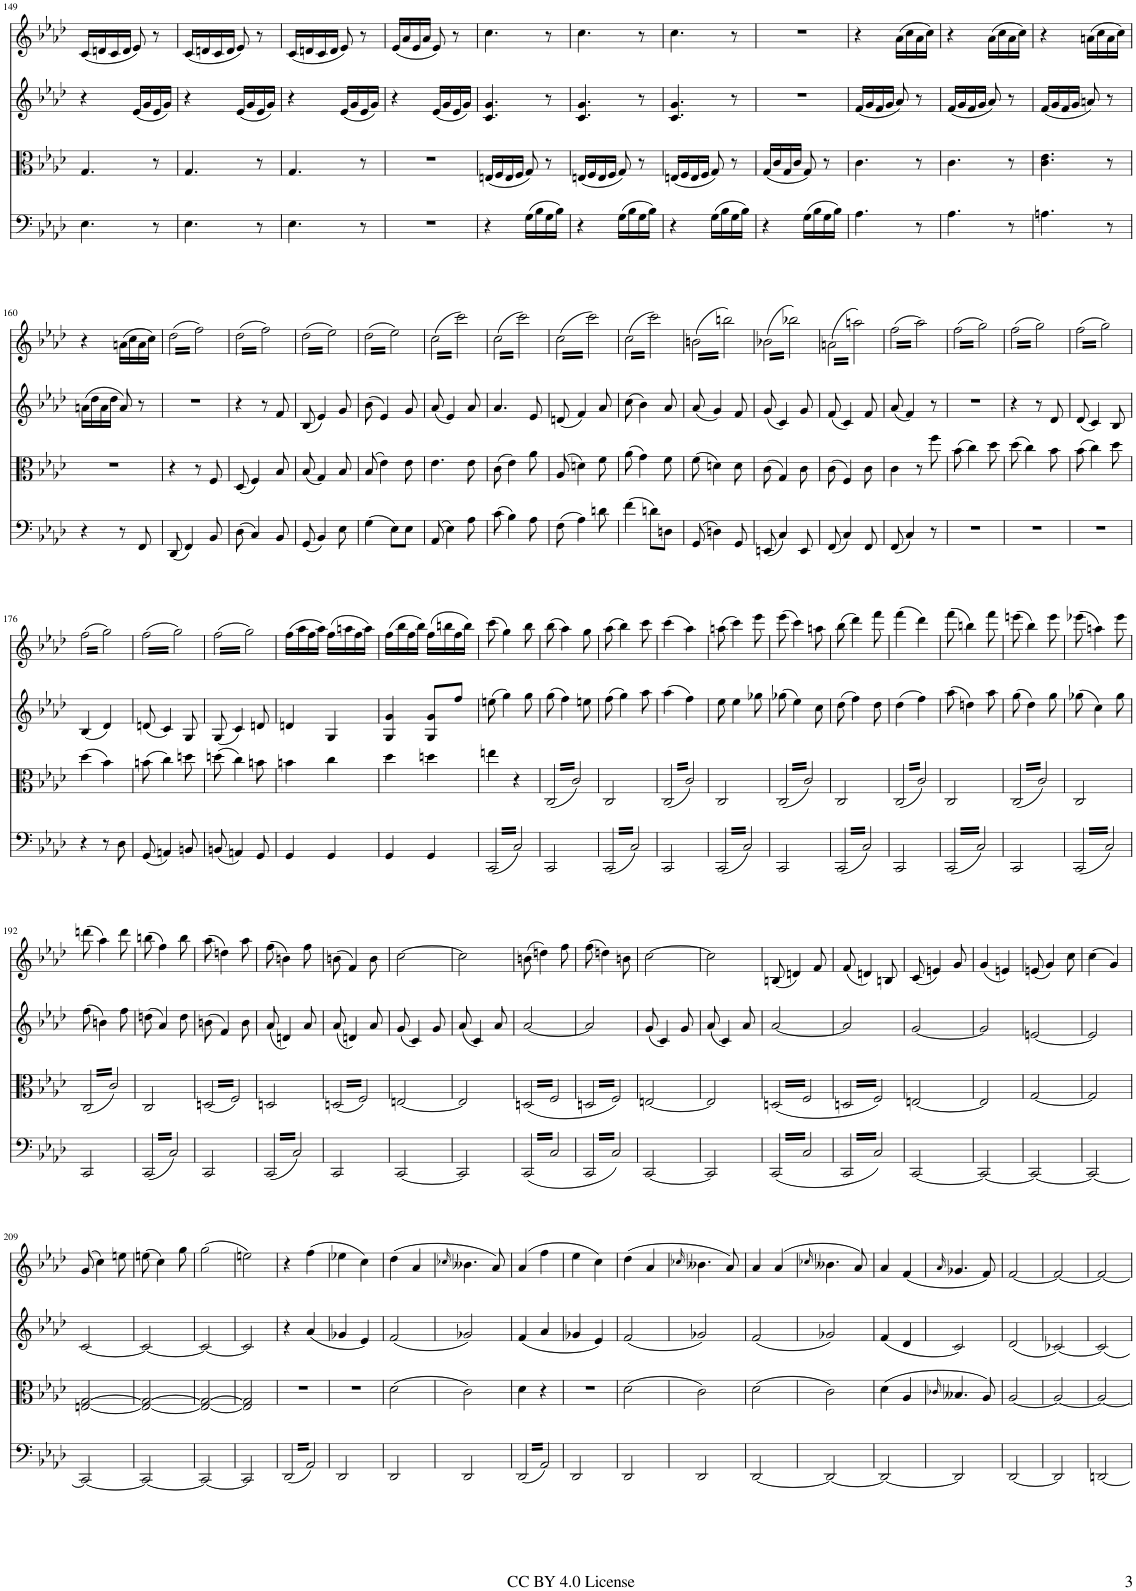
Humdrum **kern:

**kern	**kern	**kern	**kern
*part4	*part3	*part2	*part1
*staff4	*staff3	*staff2	*staff1
*I"Cello	*I"Viola	*I"Violin II	*I"Violin I
*	*I'Vla	*I'Vln	*I'Vln
!!LO:PB:g=z
*clefF4	*clefC3	*clefG2	*clefG2
*k[b-e-a-d-]	*k[b-e-a-d-]	*k[b-e-a-d-]	*k[b-e-a-d-]
*M2/4	*M2/4	*M2/4	*M2/4
=149	=149	=149	=149
4.E-\	4.G/	4r	(16c/LL
.	.	.	16dn/
.	.	.	16c/
.	.	.	16d/JJ
.	.	(16e-/LL	8e-/)
.	.	16g/	.
8r	8r	16e-/	8r
.	.	16g/JJ)	.
=150	=150	=150	=150
4.E-\	4.G/	4r	(16c/LL
.	.	.	16dn/
.	.	.	16c/
.	.	.	16d/JJ
.	.	(16e-/LL	8e-/)
.	.	16g/	.
8r	8r	16e-/	8r
.	.	16g/JJ)	.
=151	=151	=151	=151
4.E-\	4.G/	4r	(16c/LL
.	.	.	16dn/
.	.	.	16c/
.	.	.	16d/JJ
.	.	(16e-/LL	8e-/)
.	.	16g/	.
8r	8r	16e-/	8r
.	.	16g/JJ)	.
=152	=152	=152	=152
2r	2r	4r	(16e-/LL
.	.	.	16a-/
.	.	.	16e-/
.	.	.	16a-/JJ
.	.	(16e-/LL	8e-/)
.	.	16g/	.
.	.	16e-/	8r
.	.	16g/JJ)	.
=153	=153	=153	=153
4r	(16En/LL	4.c/ 4.g/	4.cc\
.	16F/	.	.
.	16E/	.	.
.	16F/JJ	.	.
(16G\LL	8G/)	.	.
16B-\	.	.	.
16G\	8r	8r	8r
16B-\JJ)	.	.	.
=154	=154	=154	=154
4r	(16En/LL	4.c/ 4.g/	4.cc\
.	16F/	.	.
.	16E/	.	.
.	16F/JJ	.	.
(16G\LL	8G/)	.	.
16B-\	.	.	.
16G\	8r	8r	8r
16B-\JJ)	.	.	.
=155	=155	=155	=155
4r	(16En/LL	4.c/ 4.g/	4.cc\
.	16F/	.	.
.	16E/	.	.
.	16F/JJ	.	.
(16G\LL	8G/)	.	.
16B-\	.	.	.
16G\	8r	8r	8r
16B-\JJ)	.	.	.
=156	=156	=156	=156
4r	(16G/LL	2r	2r
.	16c/	.	.
.	16G/	.	.
.	16c/JJ	.	.
(16G\LL	8G/)	.	.
16B-\	.	.	.
16G\	8r	.	.
16B-\JJ)	.	.	.
=157	=157	=157	=157
4.A-\	4.c\	(16f/LL	4r
.	.	16g/	.
.	.	16f/	.
.	.	16g/JJ	.
.	.	8a-/)	(16a-\LL
.	.	.	16cc\
8r	8r	8r	16a-\
.	.	.	16cc\JJ)
=158	=158	=158	=158
4.A-\	4.c\	(16f/LL	4r
.	.	16g/	.
.	.	16f/	.
.	.	16g/JJ	.
.	.	8a-/)	(16a-\LL
.	.	.	16cc\
8r	8r	8r	16a-\
.	.	.	16cc\JJ)
=159	=159	=159	=159
4.An\	4.c\ 4.e-\	(16f/LL	4r
.	.	16g/	.
.	.	16f/	.
.	.	16g/JJ	.
.	.	8an/)	(16an\LL
.	.	.	16cc\
8r	8r	8r	16a\
.	.	.	16cc\JJ)
!!LO:LB:g=z
=160	=160	=160	=160
4r	2r	(16an\LL	4r
.	.	16dd-\	.
.	.	16a\	.
.	.	16dd-\JJ	.
8r	.	8a/)	(16an\LL
.	.	.	16cc\
8FF/	.	8r	16a\
.	.	.	16cc\JJ)
=161	=161	=161	=161
*	*	*	*tremolo
(8DD-/	4r	2r	(32dd-\LLL
.	.	.	32ff\)
.	.	.	32dd-\
.	.	.	32ff\)
4FF/)	.	.	32dd-\
.	.	.	32ff\)
.	.	.	32dd-\
.	.	.	32ff\)
.	8r	.	32dd-\
.	.	.	32ff\)
.	.	.	32dd-\
.	.	.	32ff\)
8BB-/	8F/	.	32dd-\
.	.	.	32ff\)
.	.	.	32dd-\
.	.	.	32ff\)JJJ
=162	=162	=162	=162
(8D-\	(8D-/	4r	(32dd-\LLL
.	.	.	32ff\)
.	.	.	32dd-\
.	.	.	32ff\)
4C/)	4F/)	.	32dd-\
.	.	.	32ff\)
.	.	.	32dd-\
.	.	.	32ff\)
.	.	8r	32dd-\
.	.	.	32ff\)
.	.	.	32dd-\
.	.	.	32ff\)
8BB-/	8B-/	8f/	32dd-\
.	.	.	32ff\)
.	.	.	32dd-\
.	.	.	32ff\)JJJ
=163	=163	=163	=163
(8GG/	(8B-/	(8B-/	(32dd-\LLL
.	.	.	32ee-\)
.	.	.	32dd-\
.	.	.	32ee-\)
4BB-/)	4G/)	4e-/)	32dd-\
.	.	.	32ee-\)
.	.	.	32dd-\
.	.	.	32ee-\)
.	.	.	32dd-\
.	.	.	32ee-\)
.	.	.	32dd-\
.	.	.	32ee-\)
8E-\	8B-/	8g/	32dd-\
.	.	.	32ee-\)
.	.	.	32dd-\
.	.	.	32ee-\)JJJ
=164	=164	=164	=164
(4G\	(8B-/	(8b-\	(32dd-\LLL
.	.	.	32ee-\)
.	.	.	32dd-\
.	.	.	32ee-\)
.	4e-\)	4e-/)	32dd-\
.	.	.	32ee-\)
.	.	.	32dd-\
.	.	.	32ee-\)
8E-\L)	.	.	32dd-\
.	.	.	32ee-\)
.	.	.	32dd-\
.	.	.	32ee-\)
8E-\J	8e-\	8g/	32dd-\
.	.	.	32ee-\)
.	.	.	32dd-\
.	.	.	32ee-\)JJJ
=165	=165	=165	=165
(8AA-/	4.e-\	(8a-/	(32cc\LLL
.	.	.	32ccc\)
.	.	.	32cc\
.	.	.	32ccc\)
4E-\)	.	4e-/)	32cc\
.	.	.	32ccc\)
.	.	.	32cc\
.	.	.	32ccc\)
.	.	.	32cc\
.	.	.	32ccc\)
.	.	.	32cc\
.	.	.	32ccc\)
8A-\	8e-\	8a-/	32cc\
.	.	.	32ccc\)
.	.	.	32cc\
.	.	.	32ccc\)JJJ
=166	=166	=166	=166
(8c\	(8c\	4.a-/	(32cc\LLL
.	.	.	32ccc\)
.	.	.	32cc\
.	.	.	32ccc\)
4B-\)	4e-\)	.	32cc\
.	.	.	32ccc\)
.	.	.	32cc\
.	.	.	32ccc\)
.	.	.	32cc\
.	.	.	32ccc\)
.	.	.	32cc\
.	.	.	32ccc\)
8A-\	8a-\	8e-/	32cc\
.	.	.	32ccc\)
.	.	.	32cc\
.	.	.	32ccc\)JJJ
=167	=167	=167	=167
(8F\	(8A-/	(8dn/	(32cc\LLL
.	.	.	32ccc\)
.	.	.	32cc\
.	.	.	32ccc\)
4A-\)	4dn\)	4f/)	32cc\
.	.	.	32ccc\)
.	.	.	32cc\
.	.	.	32ccc\)
.	.	.	32cc\
.	.	.	32ccc\)
.	.	.	32cc\
.	.	.	32ccc\)
8dn\	8f\	8a-/	32cc\
.	.	.	32ccc\)
.	.	.	32cc\
.	.	.	32ccc\)JJJ
=168	=168	=168	=168
(4f\	(8a-\	(8cc\	(32cc\LLL
.	.	.	32ccc\)
.	.	.	32cc\
.	.	.	32ccc\)
.	4g\)	4b-\)	32cc\
.	.	.	32ccc\)
.	.	.	32cc\
.	.	.	32ccc\)
8dn\L)	.	.	32cc\
.	.	.	32ccc\)
.	.	.	32cc\
.	.	.	32ccc\)
8Dn\J	8f\	8a-/	32cc\
.	.	.	32ccc\)
.	.	.	32cc\
.	.	.	32ccc\)JJJ
=169	=169	=169	=169
(8GG/	(8f\	(8a-/	(32bn\LLL
.	.	.	32bbn\)
.	.	.	32bn\
.	.	.	32bbn\)
4Dn\)	4dn\)	4g/)	32bn\
.	.	.	32bbn\)
.	.	.	32bn\
.	.	.	32bbn\)
.	.	.	32bn\
.	.	.	32bbn\)
.	.	.	32bn\
.	.	.	32bbn\)
8GG/	8d\	8f/	32bn\
.	.	.	32bbn\)
.	.	.	32bn\
.	.	.	32bbn\)JJJ
=170	=170	=170	=170
(8EEn/	(8c\	(8g/	(32b-X\LLL
.	.	.	32bb-X\)
.	.	.	32b-X\
.	.	.	32bb-X\)
4C/)	4G/)	4c/)	32b-X\
.	.	.	32bb-X\)
.	.	.	32b-X\
.	.	.	32bb-X\)
.	.	.	32b-X\
.	.	.	32bb-X\)
.	.	.	32b-X\
.	.	.	32bb-X\)
8EE/	8c\	8g/	32b-X\
.	.	.	32bb-X\)
.	.	.	32b-X\
.	.	.	32bb-X\)JJJ
=171	=171	=171	=171
(8FF/	(8c\	(8f/	(32an\LLL
.	.	.	32aan\)
.	.	.	32an\
.	.	.	32aan\)
4C/)	4F/)	4c/)	32an\
.	.	.	32aan\)
.	.	.	32an\
.	.	.	32aan\)
.	.	.	32an\
.	.	.	32aan\)
.	.	.	32an\
.	.	.	32aan\)
8FF/	8c\	8f/	32an\
.	.	.	32aan\)
.	.	.	32an\
.	.	.	32aan\)JJJ
=172	=172	=172	=172
(8FF/	4c\	(8a-/	(32ff\LLL
.	.	.	32aa-\)
.	.	.	32ff\
.	.	.	32aa-\)
4C/)	.	4f/)	32ff\
.	.	.	32aa-\)
.	.	.	32ff\
.	.	.	32aa-\)
.	8r	.	32ff\
.	.	.	32aa-\)
.	.	.	32ff\
.	.	.	32aa-\)
8r	8ff\	8r	32ff\
.	.	.	32aa-\)
.	.	.	32ff\
.	.	.	32aa-\)JJJ
=173	=173	=173	=173
2r	(8b-\	2r	(32ff\LLL
.	.	.	32gg\)
.	.	.	32ff\
.	.	.	32gg\)
.	4cc\)	.	32ff\
.	.	.	32gg\)
.	.	.	32ff\
.	.	.	32gg\)
.	.	.	32ff\
.	.	.	32gg\)
.	.	.	32ff\
.	.	.	32gg\)
.	8dd-\	.	32ff\
.	.	.	32gg\)
.	.	.	32ff\
.	.	.	32gg\)JJJ
=174	=174	=174	=174
2r	(8dd-\	4r	(32ff\LLL
.	.	.	32gg\)
.	.	.	32ff\
.	.	.	32gg\)
.	4cc\)	.	32ff\
.	.	.	32gg\)
.	.	.	32ff\
.	.	.	32gg\)
.	.	8r	32ff\
.	.	.	32gg\)
.	.	.	32ff\
.	.	.	32gg\)
.	8b-\	8d-/	32ff\
.	.	.	32gg\)
.	.	.	32ff\
.	.	.	32gg\)JJJ
=175	=175	=175	=175
2r	(8b-\	(8d-/	(32ff\LLL
.	.	.	32gg\)
.	.	.	32ff\
.	.	.	32gg\)
.	4cc\)	4c/)	32ff\
.	.	.	32gg\)
.	.	.	32ff\
.	.	.	32gg\)
.	.	.	32ff\
.	.	.	32gg\)
.	.	.	32ff\
.	.	.	32gg\)
.	8dd-\	8B-/	32ff\
.	.	.	32gg\)
.	.	.	32ff\
.	.	.	32gg\)JJJ
!!LO:LB:g=z
=176	=176	=176	=176
4r	(4dd-\	(4B-/	(32ff\LLL
.	.	.	32gg\)
.	.	.	32ff\
.	.	.	32gg\)
.	.	.	32ff\
.	.	.	32gg\)
.	.	.	32ff\
.	.	.	32gg\)
8r	4b-\)	4d-/)	32ff\
.	.	.	32gg\)
.	.	.	32ff\
.	.	.	32gg\)
8D-\	.	.	32ff\
.	.	.	32gg\)
.	.	.	32ff\
.	.	.	32gg\)JJJ
=177	=177	=177	=177
(8GG/	(8bn\	(8dn/	(32ff\LLL
.	.	.	32gg\)
.	.	.	32ff\
.	.	.	32gg\)
4AAn/)	4cc\)	4c/)	32ff\
.	.	.	32gg\)
.	.	.	32ff\
.	.	.	32gg\)
.	.	.	32ff\
.	.	.	32gg\)
.	.	.	32ff\
.	.	.	32gg\)
8BBn/	8ddn\	8G/	32ff\
.	.	.	32gg\)
.	.	.	32ff\
.	.	.	32gg\)JJJ
=178	=178	=178	=178
(8BBn/	(8ddn\	(8G/	(32ff\LLL
.	.	.	32gg\)
.	.	.	32ff\
.	.	.	32gg\)
4AAn/)	4cc\)	4c/)	32ff\
.	.	.	32gg\)
.	.	.	32ff\
.	.	.	32gg\)
.	.	.	32ff\
.	.	.	32gg\)
.	.	.	32ff\
.	.	.	32gg\)
8GG/	8bn\	8dn/	32ff\
.	.	.	32gg\)
.	.	.	32ff\
.	.	.	32gg\)JJJ
*	*	*	*Xtremolo
=179	=179	=179	=179
4GG/	4bn\	4dn/	(16ff\LL
.	.	.	.
.	.	.	16aa-\
.	.	.	.
.	.	.	16ff\
.	.	.	.
.	.	.	16aa-\JJ)
.	.	.	.
4GG/	4cc\	4G/	(16ff\LL
.	.	.	16aan\
.	.	.	16ff\
.	.	.	16aa\JJ)
=180	=180	=180	=180
4GG/	4dd-\	4G/ 4g/	(16ff\LL
.	.	.	16bb-\
.	.	.	16ff\
.	.	.	16bb-\JJ)
4GG/	4ddn\	8G/ 8g/L	(16ff\LL
.	.	.	16bbn\
.	.	8ff/J	16ff\
.	.	.	16bb\JJ)
=181	=181	=181	=181
*tremolo	*	*	*
(32CC/LLL	4een\	(8een\	(8ccc\
32C/)	.	.	.
32CC/	.	.	.
32C/)	.	.	.
32CC/	.	4gg\)	4gg\)
32C/)	.	.	.
32CC/	.	.	.
32C/)	.	.	.
32CC/	4r	.	.
32C/)	.	.	.
32CC/	.	.	.
32C/)	.	.	.
32CC/	.	8gg\	8bb-\
32C/)	.	.	.
32CC/	.	.	.
32C/)JJJ	.	.	.
*Xtremolo	*	*	*
=182	=182	=182	=182
*	*tremolo	*	*
2CC/	(32C/LLL	(8gg\	(8bb-\
.	32c/)	.	.
.	32C/	.	.
.	32c/)	.	.
.	32C/	4ff\)	4aa-\)
.	32c/)	.	.
.	32C/	.	.
.	32c/)	.	.
.	32C/	.	.
.	32c/)	.	.
.	32C/	.	.
.	32c/)	.	.
.	32C/	8een\	8gg\
.	32c/)	.	.
.	32C/	.	.
.	32c/)JJJ	.	.
*	*Xtremolo	*	*
=183	=183	=183	=183
*tremolo	*	*	*
(32CC/LLL	2C/	(8ff\	(8aa-\
32C/)	.	.	.
32CC/	.	.	.
32C/)	.	.	.
32CC/	.	4gg\)	4bb-\)
32C/)	.	.	.
32CC/	.	.	.
32C/)	.	.	.
32CC/	.	.	.
32C/)	.	.	.
32CC/	.	.	.
32C/)	.	.	.
32CC/	.	8aa-\	8ccc\
32C/)	.	.	.
32CC/	.	.	.
32C/)JJJ	.	.	.
*Xtremolo	*	*	*
=184	=184	=184	=184
*	*tremolo	*	*
2CC/	(32C/LLL	(4aa-\	(4ccc\
.	32c/)	.	.
.	32C/	.	.
.	32c/)	.	.
.	32C/	.	.
.	32c/)	.	.
.	32C/	.	.
.	32c/)	.	.
.	32C/	4ff\)	4aa-\)
.	32c/)	.	.
.	32C/	.	.
.	32c/)	.	.
.	32C/	.	.
.	32c/)	.	.
.	32C/	.	.
.	32c/)JJJ	.	.
*	*Xtremolo	*	*
=185	=185	=185	=185
*tremolo	*	*	*
(32CC/LLL	2C/	8ee-\	(8aan\
32C/)	.	.	.
32CC/	.	.	.
32C/)	.	.	.
32CC/	.	4ee-\	4ccc\)
32C/)	.	.	.
32CC/	.	.	.
32C/)	.	.	.
32CC/	.	.	.
32C/)	.	.	.
32CC/	.	.	.
32C/)	.	.	.
32CC/	.	8gg-X\	8eee-\
32C/)	.	.	.
32CC/	.	.	.
32C/)JJJ	.	.	.
*Xtremolo	*	*	*
=186	=186	=186	=186
*	*tremolo	*	*
2CC/	(32C/LLL	(8gg-X\	(8eee-\
.	32c/)	.	.
.	32C/	.	.
.	32c/)	.	.
.	32C/	4ee-\)	4ccc\)
.	32c/)	.	.
.	32C/	.	.
.	32c/)	.	.
.	32C/	.	.
.	32c/)	.	.
.	32C/	.	.
.	32c/)	.	.
.	32C/	8cc\	8aan\
.	32c/)	.	.
.	32C/	.	.
.	32c/)JJJ	.	.
*	*Xtremolo	*	*
=187	=187	=187	=187
*tremolo	*	*	*
(32CC/LLL	2C/	(8dd-\	(8bb-\
32C/)	.	.	.
32CC/	.	.	.
32C/)	.	.	.
32CC/	.	4ff\)	4ddd-\)
32C/)	.	.	.
32CC/	.	.	.
32C/)	.	.	.
32CC/	.	.	.
32C/)	.	.	.
32CC/	.	.	.
32C/)	.	.	.
32CC/	.	8dd-\	8fff\
32C/)	.	.	.
32CC/	.	.	.
32C/)JJJ	.	.	.
*Xtremolo	*	*	*
=188	=188	=188	=188
*	*tremolo	*	*
2CC/	(32C/LLL	(4dd-\	(4fff\
.	32c/)	.	.
.	32C/	.	.
.	32c/)	.	.
.	32C/	.	.
.	32c/)	.	.
.	32C/	.	.
.	32c/)	.	.
.	32C/	4ff\)	4ddd-\)
.	32c/)	.	.
.	32C/	.	.
.	32c/)	.	.
.	32C/	.	.
.	32c/)	.	.
.	32C/	.	.
.	32c/)JJJ	.	.
*	*Xtremolo	*	*
=189	=189	=189	=189
*tremolo	*	*	*
(32CC/LLL	2C/	(8aa-\	(8fff\
32C/)	.	.	.
32CC/	.	.	.
32C/)	.	.	.
32CC/	.	4ddn\)	4bbn\)
32C/)	.	.	.
32CC/	.	.	.
32C/)	.	.	.
32CC/	.	.	.
32C/)	.	.	.
32CC/	.	.	.
32C/)	.	.	.
32CC/	.	8aa-\	8fff\
32C/)	.	.	.
32CC/	.	.	.
32C/)JJJ	.	.	.
*Xtremolo	*	*	*
=190	=190	=190	=190
*	*tremolo	*	*
2CC/	(32C/LLL	(8gg\	(8eeen\
.	32c/)	.	.
.	32C/	.	.
.	32c/)	.	.
.	32C/	4dd-\)	4bb-\)
.	32c/)	.	.
.	32C/	.	.
.	32c/)	.	.
.	32C/	.	.
.	32c/)	.	.
.	32C/	.	.
.	32c/)	.	.
.	32C/	8gg\	8eee\
.	32c/)	.	.
.	32C/	.	.
.	32c/)JJJ	.	.
*	*Xtremolo	*	*
=191	=191	=191	=191
*tremolo	*	*	*
(32CC/LLL	2C/	(8gg-X\	(8eee-X\
32C/)	.	.	.
32CC/	.	.	.
32C/)	.	.	.
32CC/	.	4cc\)	4aan\)
32C/)	.	.	.
32CC/	.	.	.
32C/)	.	.	.
32CC/	.	.	.
32C/)	.	.	.
32CC/	.	.	.
32C/)	.	.	.
32CC/	.	8gg-\	8eee-\
32C/)	.	.	.
32CC/	.	.	.
32C/)JJJ	.	.	.
*Xtremolo	*	*	*
!!LO:LB:g=z
=192	=192	=192	=192
*	*tremolo	*	*
2CC/	(32C/LLL	(8ff\	(8dddn\
.	32c/)	.	.
.	32C/	.	.
.	32c/)	.	.
.	32C/	4bn\)	4aa-\)
.	32c/)	.	.
.	32C/	.	.
.	32c/)	.	.
.	32C/	.	.
.	32c/)	.	.
.	32C/	.	.
.	32c/)	.	.
.	32C/	8ff\	8ddd\
.	32c/)	.	.
.	32C/	.	.
.	32c/)JJJ	.	.
*	*Xtremolo	*	*
=193	=193	=193	=193
*tremolo	*	*	*
(32CC/LLL	2C/	(8ddn\	(8bbn\
32C/)	.	.	.
32CC/	.	.	.
32C/)	.	.	.
32CC/	.	4a-/)	4ff\)
32C/)	.	.	.
32CC/	.	.	.
32C/)	.	.	.
32CC/	.	.	.
32C/)	.	.	.
32CC/	.	.	.
32C/)	.	.	.
32CC/	.	8dd\	8bb\
32C/)	.	.	.
32CC/	.	.	.
32C/)JJJ	.	.	.
*Xtremolo	*	*	*
=194	=194	=194	=194
*	*tremolo	*	*
2CC/	(32Dn/LLL	(8bn\	(8aa-\
.	32F/)	.	.
.	32Dn/	.	.
.	32F/)	.	.
.	32Dn/	4f/)	4ddn\)
.	32F/)	.	.
.	32Dn/	.	.
.	32F/)	.	.
.	32Dn/	.	.
.	32F/)	.	.
.	32Dn/	.	.
.	32F/)	.	.
.	32Dn/	8b\	8aa-\
.	32F/)	.	.
.	32Dn/	.	.
.	32F/)JJJ	.	.
*	*Xtremolo	*	*
=195	=195	=195	=195
*tremolo	*	*	*
(32CC/LLL	2Dn/	(8a-/	(8ff\
32C/)	.	.	.
32CC/	.	.	.
32C/)	.	.	.
32CC/	.	4dn/)	4bn\)
32C/)	.	.	.
32CC/	.	.	.
32C/)	.	.	.
32CC/	.	.	.
32C/)	.	.	.
32CC/	.	.	.
32C/)	.	.	.
32CC/	.	8a-/	8ff\
32C/)	.	.	.
32CC/	.	.	.
32C/)JJJ	.	.	.
*Xtremolo	*	*	*
=196	=196	=196	=196
*	*tremolo	*	*
2CC/	(32Dn/LLL	(8a-/	(8bn\
.	32F/)	.	.
.	32Dn/	.	.
.	32F/)	.	.
.	32Dn/	4dn/)	4f/)
.	32F/)	.	.
.	32Dn/	.	.
.	32F/)	.	.
.	32Dn/	.	.
.	32F/)	.	.
.	32Dn/	.	.
.	32F/)	.	.
.	32Dn/	8a-/	8b\
.	32F/)	.	.
.	32Dn/	.	.
.	32F/)JJJ	.	.
*	*Xtremolo	*	*
=197	=197	=197	=197
[2CC/	[2En/	(8g/	[2cc\
.	.	.	.
.	.	.	.
.	.	.	.
.	.	4c/)	.
.	.	.	.
.	.	.	.
.	.	.	.
.	.	8g/	.
=198	=198	=198	=198
2CC/]	2E/]	(8a-/	2cc\]
.	.	4c/)	.
.	.	8a-/	.
=199	=199	=199	=199
*tremolo	*	*	*
*	*tremolo	*	*
(32CC/LLL	(32Dn/LLL	[2a-/	(8bn\
32C/	32F/	.	.
32CC/	32Dn/	.	.
32C/	32F/	.	.
32CC/	32Dn/	.	4ddn\)
32C/	32F/	.	.
32CC/	32Dn/	.	.
32C/	32F/	.	.
32CC/	32Dn/	.	.
32C/	32F/	.	.
32CC/	32Dn/	.	.
32C/	32F/	.	.
32CC/	32Dn/	.	8ff\
32C/	32F/	.	.
32CC/	32Dn/	.	.
32C/JJJ	32F/JJJ	.	.
=200	=200	=200	=200
32CC/LLL	32Dn/LLL	2a-/]	(8ff\
32C/)	32F/)	.	.
32CC/	32Dn/	.	.
32C/)	32F/)	.	.
32CC/	32Dn/	.	4ddn\)
32C/)	32F/)	.	.
32CC/	32Dn/	.	.
32C/)	32F/)	.	.
32CC/	32Dn/	.	.
32C/)	32F/)	.	.
32CC/	32Dn/	.	.
32C/)	32F/)	.	.
32CC/	32Dn/	.	8bn\
32C/)	32F/)	.	.
32CC/	32Dn/	.	.
32C/)JJJ	32F/)JJJ	.	.
*	*Xtremolo	*	*
*Xtremolo	*	*	*
=201	=201	=201	=201
[2CC/	[2En/	(8g/	[2cc\
.	.	.	.
.	.	.	.
.	.	.	.
.	.	4c/)	.
.	.	.	.
.	.	.	.
.	.	.	.
.	.	8g/	.
=202	=202	=202	=202
2CC/]	2E/]	(8a-/	2cc\]
.	.	4c/)	.
.	.	8a-/	.
=203	=203	=203	=203
*tremolo	*	*	*
*	*tremolo	*	*
(32CC/LLL	(32Dn/LLL	[2a-/	(8Bn/
32C/	32F/	.	.
32CC/	32Dn/	.	.
32C/	32F/	.	.
32CC/	32Dn/	.	4dn/)
32C/	32F/	.	.
32CC/	32Dn/	.	.
32C/	32F/	.	.
32CC/	32Dn/	.	.
32C/	32F/	.	.
32CC/	32Dn/	.	.
32C/	32F/	.	.
32CC/	32Dn/	.	8f/
32C/	32F/	.	.
32CC/	32Dn/	.	.
32C/JJJ	32F/JJJ	.	.
=204	=204	=204	=204
32CC/LLL	32Dn/LLL	2a-/]	(8f/
32C/)	32F/)	.	.
32CC/	32Dn/	.	.
32C/)	32F/)	.	.
32CC/	32Dn/	.	4dn/)
32C/)	32F/)	.	.
32CC/	32Dn/	.	.
32C/)	32F/)	.	.
32CC/	32Dn/	.	.
32C/)	32F/)	.	.
32CC/	32Dn/	.	.
32C/)	32F/)	.	.
32CC/	32Dn/	.	8Bn/
32C/)	32F/)	.	.
32CC/	32Dn/	.	.
32C/)JJJ	32F/)JJJ	.	.
*	*Xtremolo	*	*
*Xtremolo	*	*	*
=205	=205	=205	=205
[2CC/	[2En/	[2g/	(8c/
.	.	.	.
.	.	.	.
.	.	.	.
.	.	.	4en/)
.	.	.	.
.	.	.	.
.	.	.	.
.	.	.	8g/
=206	=206	=206	=206
2CC/_	2E/]	2g/]	(4g/
.	.	.	4en/)
=207	=207	=207	=207
2CC/_	[2G/	[2en/	(8en/
.	.	.	4g/)
.	.	.	8cc\
=208	=208	=208	=208
2CC/_	2G/]	2e/]	(4cc\
.	.	.	4g/)
!!LO:LB:g=z
=209	=209	=209	=209
2CC/_	[2En/ [2G/	[2c/	(8g/
.	.	.	4cc\)
.	.	.	8een\
=210	=210	=210	=210
2CC/_	2E/_ 2G/_	2c/_	(8een\
.	.	.	4cc\)
.	.	.	8gg\
=211	=211	=211	=211
2CC/_	2E/_ 2G/_	2c/_	(2gg\
=212	=212	=212	=212
2CC/]	2E/] 2G/]	2c/]	2een\)
=213	=213	=213	=213
*tremolo	*	*	*
(32DD-/LLL	2r	4r	4r
32AA-/)	.	.	.
32DD-/	.	.	.
32AA-/)	.	.	.
32DD-/	.	.	.
32AA-/)	.	.	.
32DD-/	.	.	.
32AA-/)	.	.	.
32DD-/	.	(4a-/	(4ff\
32AA-/)	.	.	.
32DD-/	.	.	.
32AA-/)	.	.	.
32DD-/	.	.	.
32AA-/)	.	.	.
32DD-/	.	.	.
32AA-/)JJJ	.	.	.
*Xtremolo	*	*	*
=214	=214	=214	=214
2DD-/	2r	4g-X/	4ee-X\
.	.	.	.
.	.	.	.
.	.	.	.
.	.	.	.
.	.	.	.
.	.	.	.
.	.	.	.
.	.	4e-/)	4cc\)
=215	=215	=215	=215
2DD-/	(2d-\	(2f/	(4dd-\
.	.	.	4a-/
=216	=216	=216	=216
.	.	.	16qcc-X/
2DD-/	2c\)	2g-X/)	4.b--X\
.	.	.	8a-/)
=217	=217	=217	=217
*tremolo	*	*	*
(32DD-/LLL	4d-\	(4f/	(4a-/
32AA-/)	.	.	.
32DD-/	.	.	.
32AA-/)	.	.	.
32DD-/	.	.	.
32AA-/)	.	.	.
32DD-/	.	.	.
32AA-/)	.	.	.
32DD-/	4r	4a-/	4ff\
32AA-/)	.	.	.
32DD-/	.	.	.
32AA-/)	.	.	.
32DD-/	.	.	.
32AA-/)	.	.	.
32DD-/	.	.	.
32AA-/)JJJ	.	.	.
*Xtremolo	*	*	*
=218	=218	=218	=218
2DD-/	2r	4g-X/	4ee-\
.	.	.	.
.	.	.	.
.	.	.	.
.	.	.	.
.	.	.	.
.	.	.	.
.	.	.	.
.	.	4e-/)	4cc\)
=219	=219	=219	=219
2DD-/	(2d-\	(2f/	(4dd-\
.	.	.	4a-/
=220	=220	=220	=220
.	.	.	16qcc-X/
2DD-/	2c\)	2g-X/)	4.b--X\
.	.	.	8a-/)
=221	=221	=221	=221
[2DD-/	(2d-\	(2f/	4a-/
.	.	.	(4a-/
=222	=222	=222	=222
.	.	.	16qcc-X/
2DD-/_	2c\)	2g-X/)	4.b--X\
.	.	.	8a-/)
=223	=223	=223	=223
2DD-/_	(>4d-\	(4f/	4a-/
.	4A-/	4d-/	(4f/
=224	=224	=224	=224
.	16qc-X/	.	16qa-/
2DD-/]	4.B--X/	2c/)	4.g-X/
.	8A-/)	.	8f/)
=225	=225	=225	=225
[2DD-/	[2A-/	(2d-/	[2f/
=226	=226	=226	=226
2DD-/]	2A-/_	[2c-X/)	2f/_
=227	=227	=227	=227
[2DDn/	2A-/_	2c-/]	2f/_
=	=	=	=
*-	*-	*-	*-
